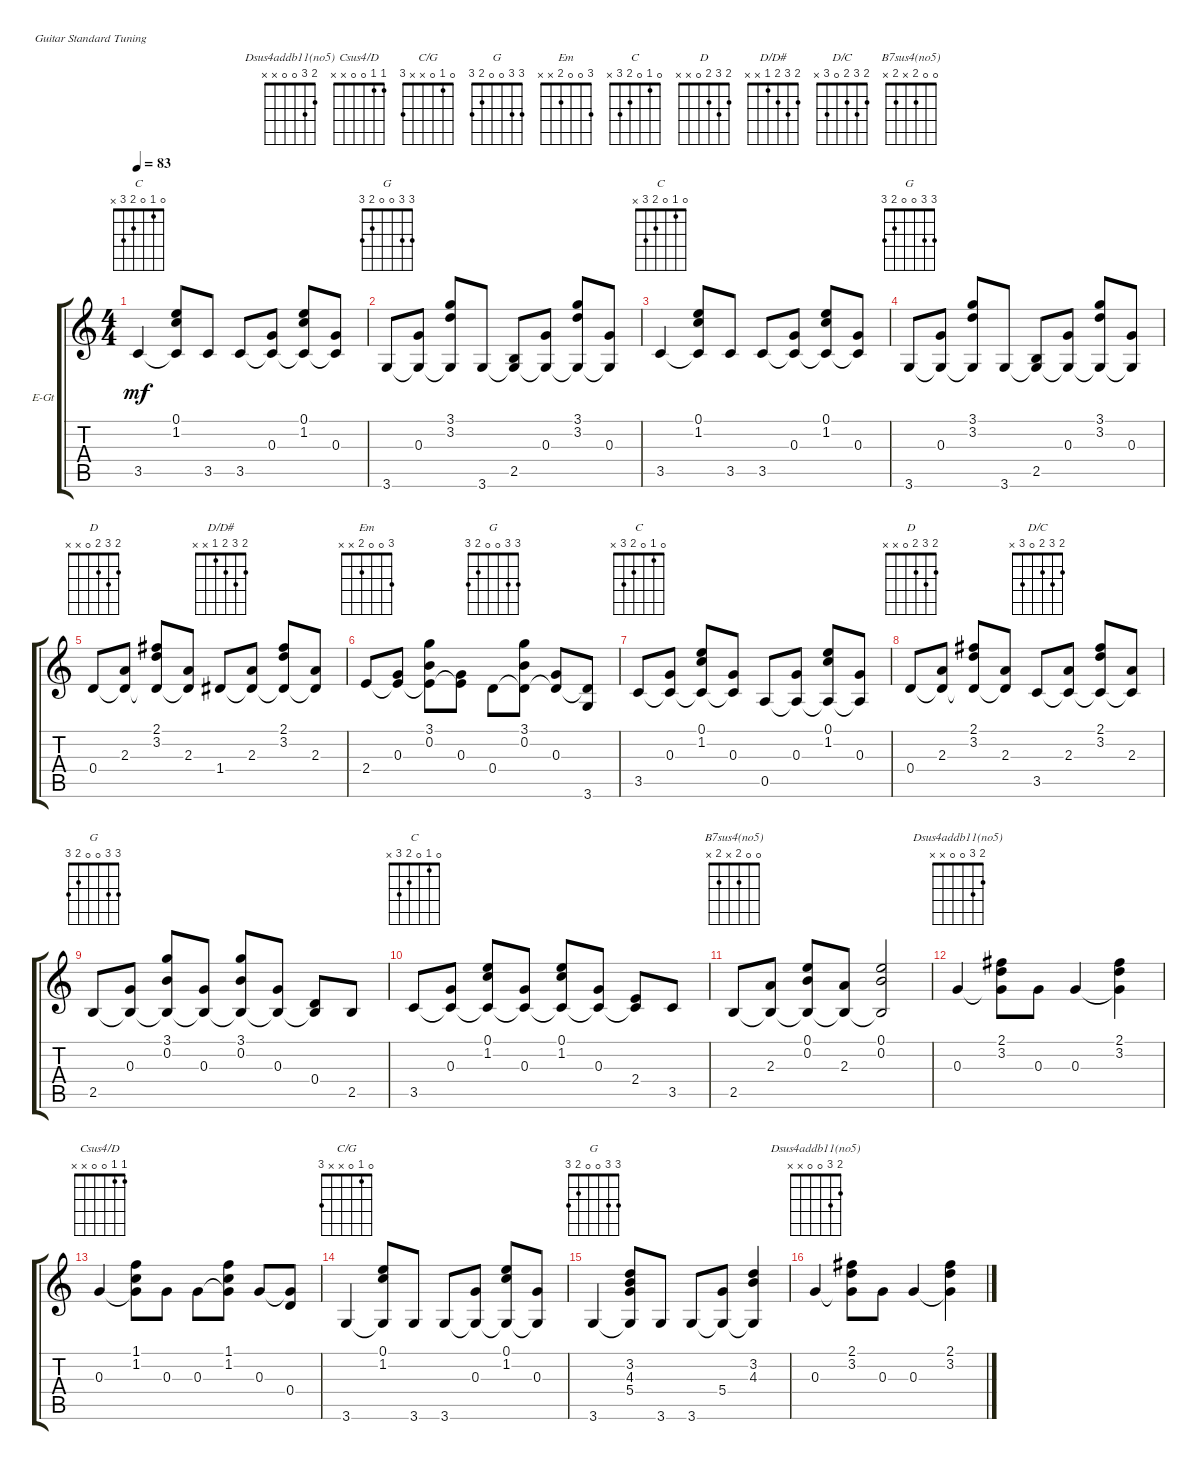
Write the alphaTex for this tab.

\bracketExtendMode groupsimilarinstruments
\firstSystemTrackNameOrientation horizontal
\otherSystemsTrackNameOrientation horizontal
\chordDiagramsInScore
\track ("Electric Guitar" "E-Gt") {instrument electricguitarclean}
\staff {score tabs}
\tuning (E4 B3 G3 D3 A2 E2)
\chord ("Dsus4addb11(no5)" 2 3 0 0 x x)
\chord ("Csus4/D" 1 1 0 0 x x)
\chord ("C/G" 0 1 0 x x 3)
\chord ("G" 3 3 4 5 5 3) {barre (3 3)}
\chord ("G" 3 0 0 0 2 3)
\chord ("Em" 3 0 0 2 x x)
\chord ("C" 0 1 0 2 3 x)
\chord ("G" 3 3 0 0 2 3)
\chord ("D" 2 3 2 0 x x)
\chord ("D/D#" 2 3 2 1 x x)
\chord ("D/C" 2 3 2 0 3 x)
\chord ("B7sus4(no5)" 0 0 2 x 2 x)
\ts (4 4)
\tempo 83
\clef g2
\scale
0.241935
\ks c
3.5.4{ch "C" dy mf} (0.1 1.2 3.5{t}).8 3.5.8 3.5.8 (0.3 3.5{t}).8 (0.1 1.2 3.5{t}).8 (0.3 3.5{t}).8 |
\scale
0.258065 3.6.8{ch "G"} (0.3 3.6{t}).8 (3.1 3.2 3.6{t}).8 3.6.8 (2.5 3.6{t}).8 (0.3 3.6{t}).8 (3.1 3.2 3.6{t}).8 (0.3 3.6{t}).8 |
\scale
0.241935 3.5.4{ch "C"} (0.1 1.2 3.5{t}).8 3.5.8 3.5.8 (0.3 3.5{t}).8 (0.1 1.2 3.5{t}).8 (0.3 3.5{t}).8 |
\scale
0.258065 3.6.8{ch "G"} (0.3 3.6{t}).8 (3.1 3.2 3.6{t}).8 3.6.8 (2.5 3.6{t}).8 (0.3 3.6{t}).8 (3.1 3.2 3.6{t}).8 (0.3 3.6{t}).8 |
\scale
0.286096 0.4.8{ch "D"} (2.3 0.4{t}).8 (2.1 3.2 0.4{t}).8 (2.3 0.4{t}).8 1.4.8{ch "D/D#"} (2.3 1.4{t}).8 (2.1 3.2 1.4{t}).8 (2.3 1.4{t}).8 |
\scale
0.213904 2.4.8{ch "Em"} (0.3 2.4{t}).8 (3.1 0.2 2.4{t}).8 (0.3 2.4{t}).8 0.4.8{ch "G"} (3.1 0.2 0.4{t}).8 (0.3 0.4{t}).8 (3.6 0.4{t}).8 |
\scale
0.213904 3.5.8{ch "C"} (0.3 3.5{t}).8 (0.1 1.2 3.5{t}).8 (0.3 3.5{t}).8 0.5.8 (0.3 0.5{t}).8 (0.1 1.2 0.5{t}).8 (0.3 0.5{t}).8 |
\scale
0.286096 0.4.8{ch "D"} (2.3 0.4{t}).8 (2.1 3.2 0.4{t}).8 (2.3 0.4{t}).8 3.5.8{ch "D/C"} (2.3 3.5{t}).8 (2.1 3.2 3.5{t}).8 (2.3 3.5{t}).8 |
\scale
0.277778 2.5.8{ch "G"} (0.3 2.5{t}).8 (3.1 0.2 2.5{t}).8 (0.3 2.5{t}).8 (3.1 0.2 2.5{t}).8 (0.3 2.5{t}).8 (0.4 2.5{t}).8 2.5.8 |
\scale
0.277778 3.5.8{ch "C"} (0.3 3.5{t}).8 (0.1 1.2 3.5{t}).8 (0.3 3.5{t}).8 (0.1 1.2 3.5{t}).8 (0.3 3.5{t}).8 (2.4 3.5{t}).8 3.5.8 |
\scale
0.21875 2.5.8{ch "B7sus4(no5)"} (2.3 2.5{t}).8 (0.1 0.2 2.5{t}).8 (2.3 2.5{t}).8 (0.1 0.2 2.5{t}).2 |
\scale
0.225694 0.3.4{ch "Dsus4addb11(no5)"} (2.1 3.2 0.3{t}).8 0.3.8 0.3.4 (2.1 3.2 0.3{t}).4 |
\scale
0.263158 0.3.4{ch "Csus4/D"} (1.1 1.2 0.3{t}).8 0.3.8 0.3.8 (1.1 1.2 0.3{t}).8 0.3.8 (0.4 0.3{t}).8 |
\scale
0.263158 3.6.4{ch "C/G"} (0.1 1.2 3.6{t}).8 3.6.8 3.6.8 (0.3 3.6{t}).8 (0.1 1.2 3.6{t}).8 (0.3 3.6{t}).8 |
\scale
0.245614 3.6.4{ch "G"} (3.2 4.3 5.4 3.6{t}).8 3.6.8 3.6.8 (5.4 3.6{t}).8 (3.2 4.3 3.6{t}).4 |
\scale
0.22807 0.3.4{ch "Dsus4addb11(no5)"} (2.1 3.2 0.3{t}).8 0.3.8 0.3.4 (2.1 3.2 0.3{t}).4
